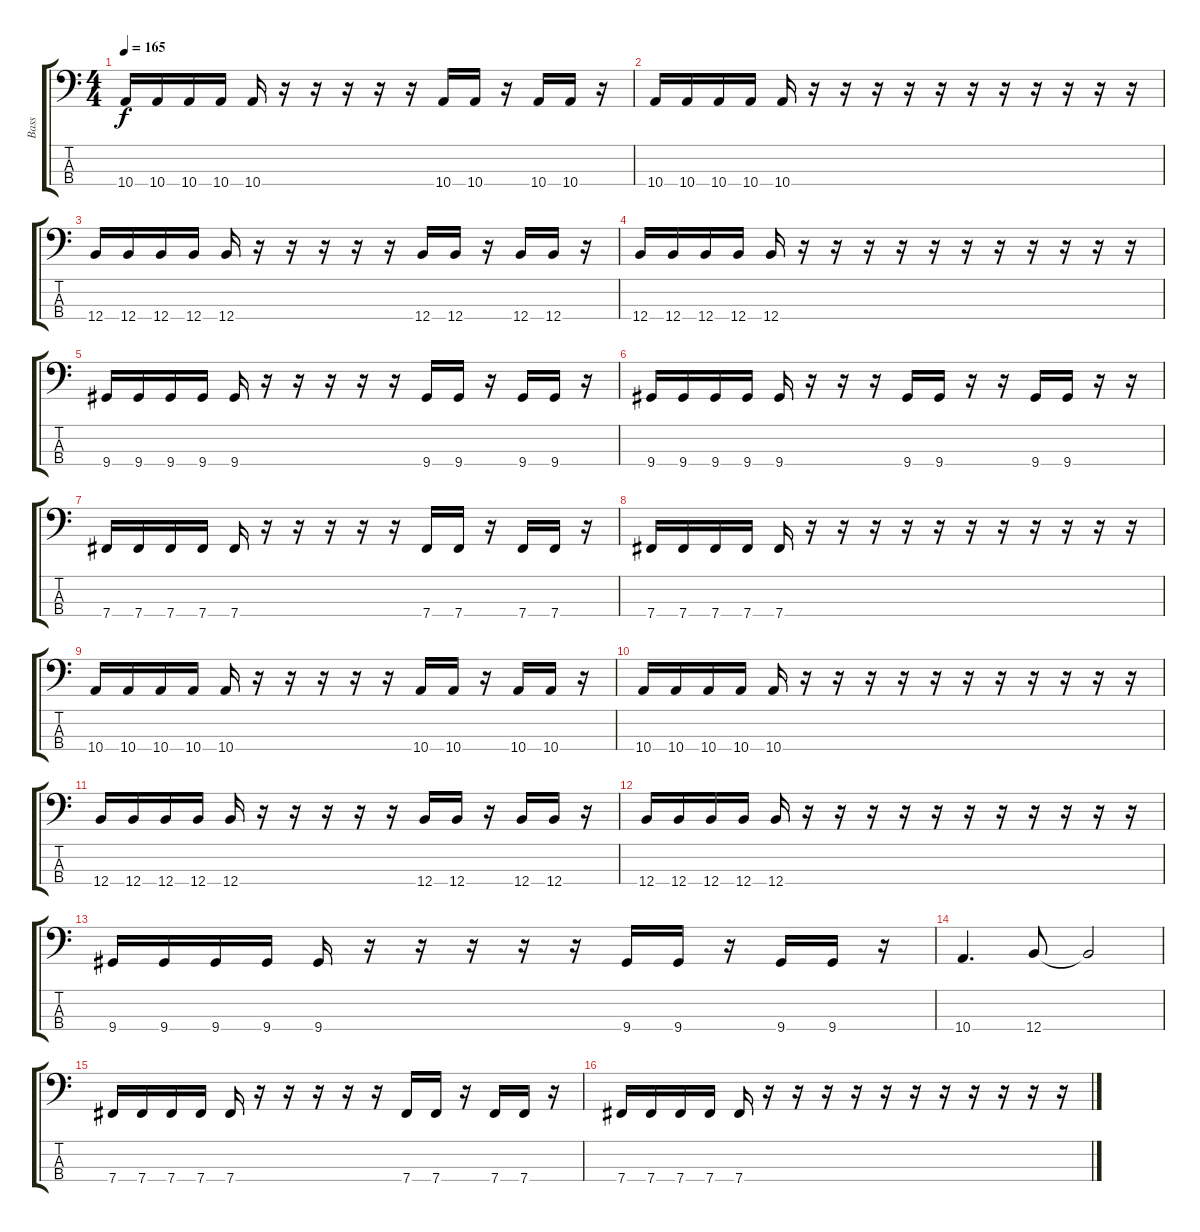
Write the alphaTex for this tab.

\track ("Bass" "Bass") {instrument electricbasspick}
\staff {score tabs}
\tuning (E2 B1 Gb1 B0) {hide}
\ts (4 4)
\tempo 165
\clef f4
\ks c
10.4.16{dy f} 10.4.16 10.4.16 10.4.16 10.4.16 r.16 r.16 r.16 r.16 r.16 10.4.16 10.4.16 r.16 10.4.16 10.4.16 r.16 |
10.4.16 10.4.16 10.4.16 10.4.16 10.4.16 r.16 r.16 r.16 r.16 r.16 r.16 r.16 r.16 r.16 r.16 r.16 |
12.4.16 12.4.16 12.4.16 12.4.16 12.4.16 r.16 r.16 r.16 r.16 r.16 12.4.16 12.4.16 r.16 12.4.16 12.4.16 r.16 |
12.4.16 12.4.16 12.4.16 12.4.16 12.4.16 r.16 r.16 r.16 r.16 r.16 r.16 r.16 r.16 r.16 r.16 r.16 |
9.4.16 9.4.16 9.4.16 9.4.16 9.4.16 r.16 r.16 r.16 r.16 r.16 9.4.16 9.4.16 r.16 9.4.16 9.4.16 r.16 |
9.4.16 9.4.16 9.4.16 9.4.16 9.4.16 r.16 r.16 r.16 9.4.16 9.4.16 r.16 r.16 9.4.16 9.4.16 r.16 r.16 |
7.4.16 7.4.16 7.4.16 7.4.16 7.4.16 r.16 r.16 r.16 r.16 r.16 7.4.16 7.4.16 r.16 7.4.16 7.4.16 r.16 |
7.4.16 7.4.16 7.4.16 7.4.16 7.4.16 r.16 r.16 r.16 r.16 r.16 r.16 r.16 r.16 r.16 r.16 r.16 |
10.4.16 10.4.16 10.4.16 10.4.16 10.4.16 r.16 r.16 r.16 r.16 r.16 10.4.16 10.4.16 r.16 10.4.16 10.4.16 r.16 |
10.4.16 10.4.16 10.4.16 10.4.16 10.4.16 r.16 r.16 r.16 r.16 r.16 r.16 r.16 r.16 r.16 r.16 r.16 |
12.4.16 12.4.16 12.4.16 12.4.16 12.4.16 r.16 r.16 r.16 r.16 r.16 12.4.16 12.4.16 r.16 12.4.16 12.4.16 r.16 |
12.4.16 12.4.16 12.4.16 12.4.16 12.4.16 r.16 r.16 r.16 r.16 r.16 r.16 r.16 r.16 r.16 r.16 r.16 |
9.4.16 9.4.16 9.4.16 9.4.16 9.4.16 r.16 r.16 r.16 r.16 r.16 9.4.16 9.4.16 r.16 9.4.16 9.4.16 r.16 |
10.4.4{d} 12.4.8 12.4{t}.2 |
7.4.16 7.4.16 7.4.16 7.4.16 7.4.16 r.16 r.16 r.16 r.16 r.16 7.4.16 7.4.16 r.16 7.4.16 7.4.16 r.16 |
7.4.16 7.4.16 7.4.16 7.4.16 7.4.16 r.16 r.16 r.16 r.16 r.16 r.16 r.16 r.16 r.16 r.16 r.16
